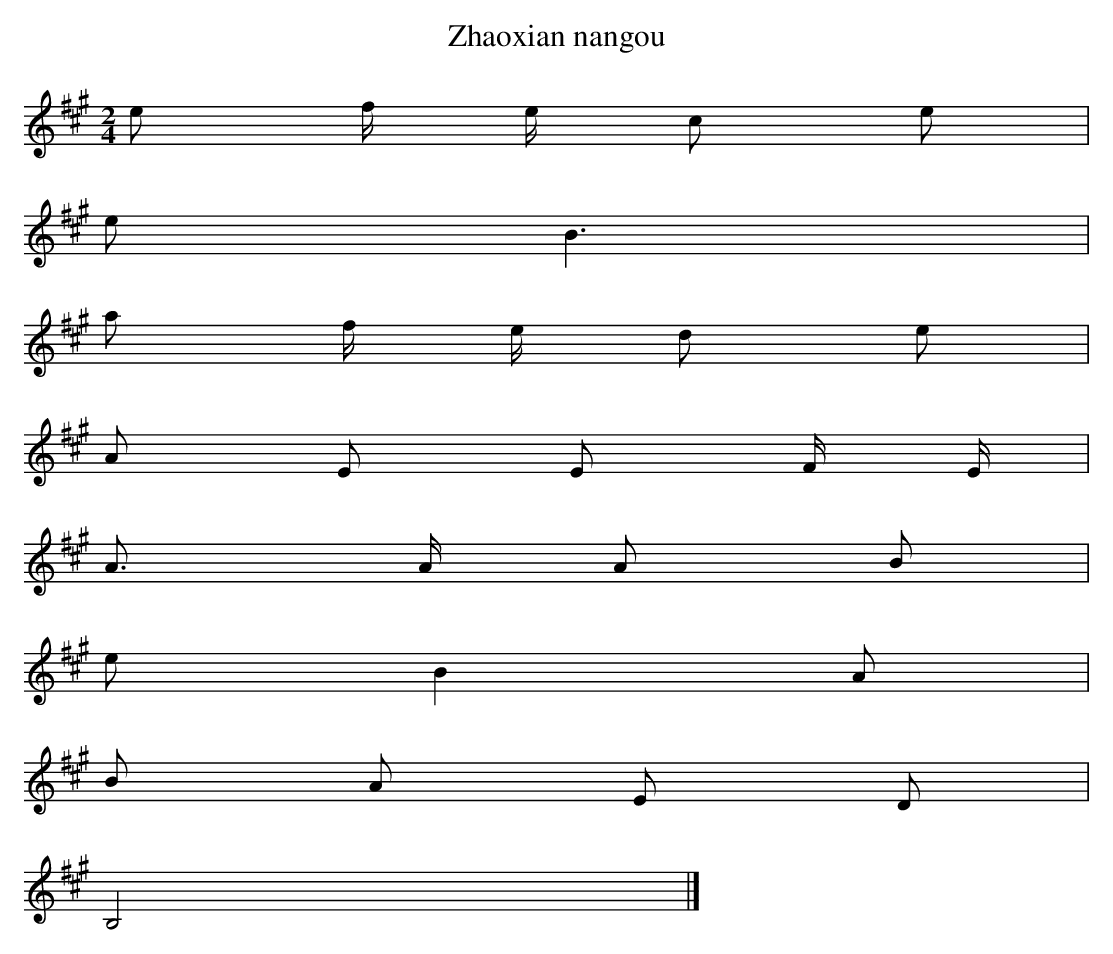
X:1
T: Zhaoxian nangou
L: 1/8
M: 2/4
K: A
e f/ e/ c e [I:setbarnb 1]|
eB3 |
a f/ e/ d e |
A E E F/ E/ |
A> A A B |
eB2A |
B A E D |
B,4 |]
